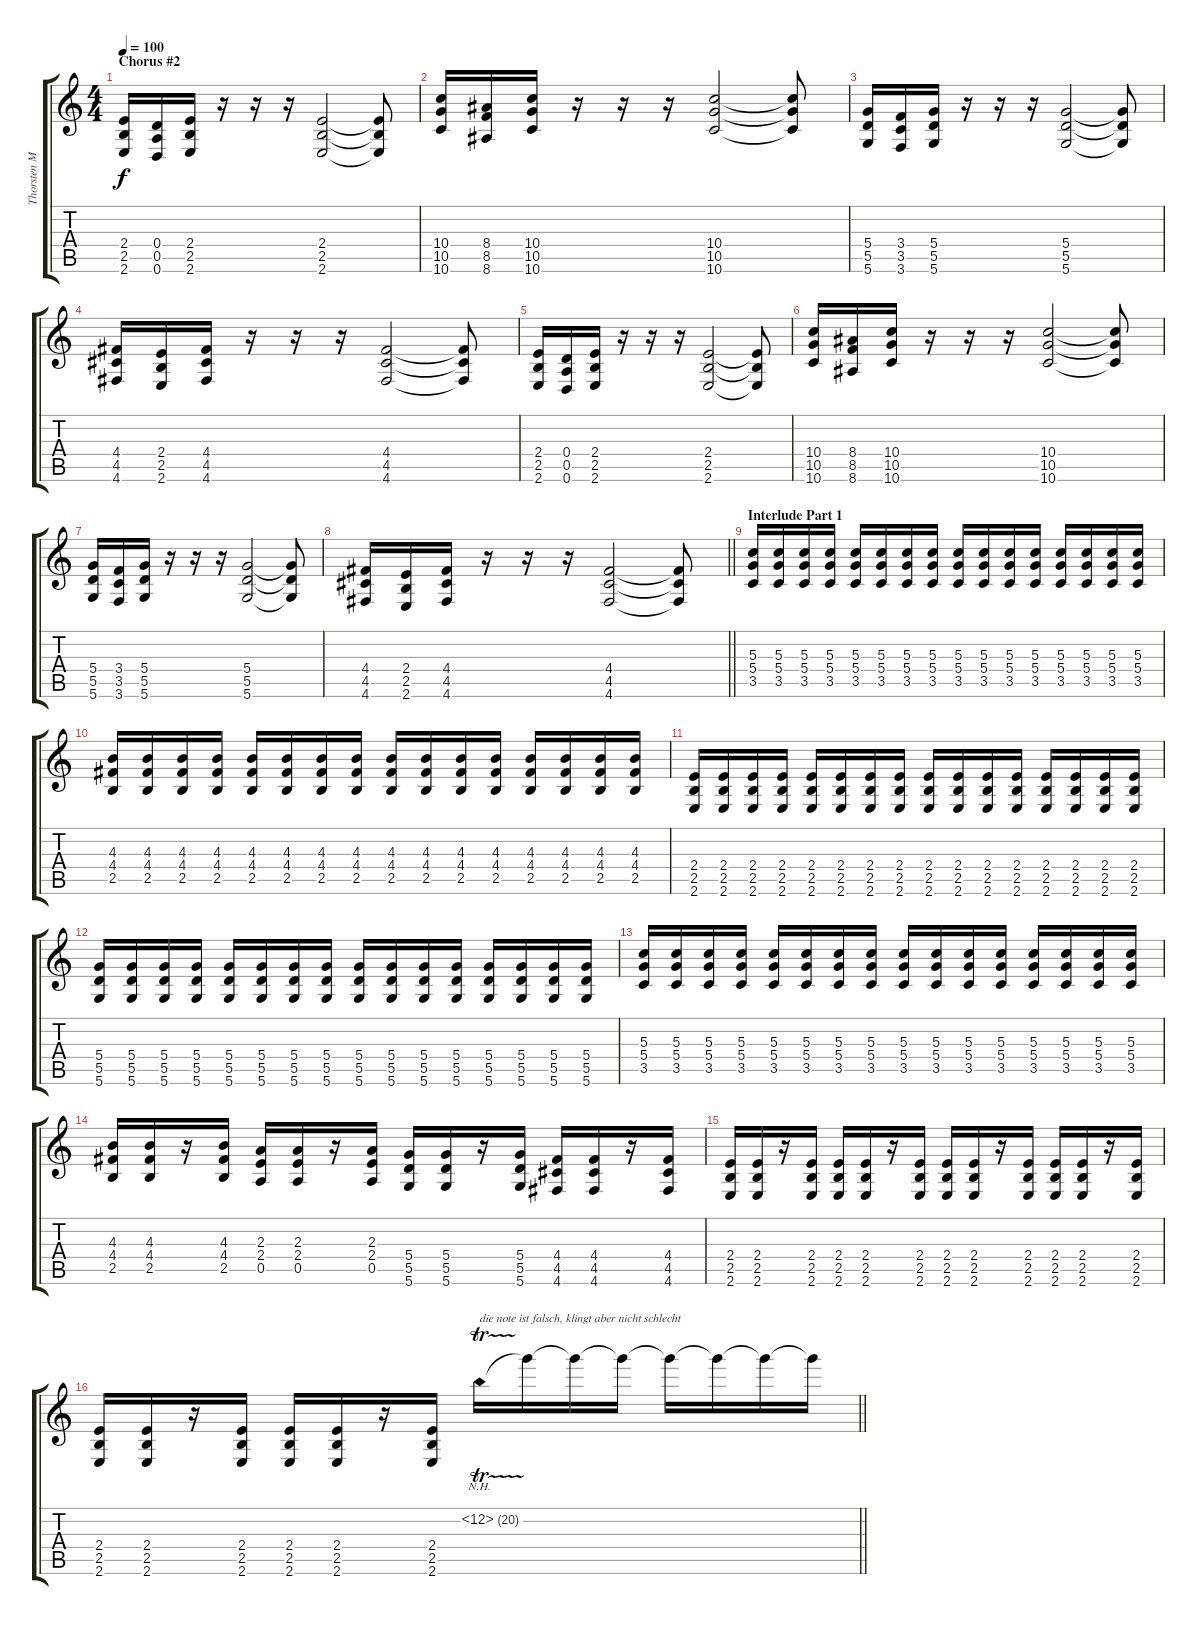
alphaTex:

\track ("Thorsten Mewes" "Thorsten M") {instrument distortionguitar}
\staff {score tabs}
\tuning (E4 B3 G3 D3 A2 D2) {hide}
\ts (4 4)
\section ("" "Chorus #2")
\tempo 100
\clef g2
\ks c
(2.4 2.5 2.6).16{dy f} (0.4 0.5 0.6).16 (2.4 2.5 2.6).16 r.16 r.16 r.16 (2.4 2.5 2.6).2 (2.4{t} 2.5{t} 2.6{t}).8 |
(10.4 10.5 10.6).16 (8.4 8.5 8.6).16 (10.4 10.5 10.6).16 r.16 r.16 r.16 (10.4 10.5 10.6).2 (10.4{t} 10.5{t} 10.6{t}).8 |
(5.4 5.5 5.6).16 (3.4 3.5 3.6).16 (5.4 5.5 5.6).16 r.16 r.16 r.16 (5.4 5.5 5.6).2 (5.4{t} 5.5{t} 5.6{t}).8 |
(4.4 4.5 4.6).16 (2.4 2.5 2.6).16 (4.4 4.5 4.6).16 r.16 r.16 r.16 (4.4 4.5 4.6).2 (4.4{t} 4.5{t} 4.6{t}).8 |
(2.4 2.5 2.6).16 (0.4 0.5 0.6).16 (2.4 2.5 2.6).16 r.16 r.16 r.16 (2.4 2.5 2.6).2 (2.4{t} 2.5{t} 2.6{t}).8 |
(10.4 10.5 10.6).16 (8.4 8.5 8.6).16 (10.4 10.5 10.6).16 r.16 r.16 r.16 (10.4 10.5 10.6).2 (10.4{t} 10.5{t} 10.6{t}).8 |
(5.4 5.5 5.6).16 (3.4 3.5 3.6).16 (5.4 5.5 5.6).16 r.16 r.16 r.16 (5.4 5.5 5.6).2 (5.4{t} 5.5{t} 5.6{t}).8 |
\barLineRight lightlight
(4.4 4.5 4.6).16 (2.4 2.5 2.6).16 (4.4 4.5 4.6).16 r.16 r.16 r.16 (4.4 4.5 4.6).2 (4.4{t} 4.5{t} 4.6{t}).8 |
\section ("" "Interlude Part 1")
(5.3 5.4 3.5).16 (5.3 5.4 3.5).16 (5.3 5.4 3.5).16 (5.3 5.4 3.5).16 (5.3 5.4 3.5).16 (5.3 5.4 3.5).16 (5.3 5.4 3.5).16 (5.3 5.4 3.5).16 (5.3 5.4 3.5).16 (5.3 5.4 3.5).16 (5.3 5.4 3.5).16 (5.3 5.4 3.5).16 (5.3 5.4 3.5).16 (5.3 5.4 3.5).16 (5.3 5.4 3.5).16 (5.3 5.4 3.5).16 |
(4.3 4.4 2.5).16 (4.3 4.4 2.5).16 (4.3 4.4 2.5).16 (4.3 4.4 2.5).16 (4.3 4.4 2.5).16 (4.3 4.4 2.5).16 (4.3 4.4 2.5).16 (4.3 4.4 2.5).16 (4.3 4.4 2.5).16 (4.3 4.4 2.5).16 (4.3 4.4 2.5).16 (4.3 4.4 2.5).16 (4.3 4.4 2.5).16 (4.3 4.4 2.5).16 (4.3 4.4 2.5).16 (4.3 4.4 2.5).16 |
(2.4 2.5 2.6).16 (2.4 2.5 2.6).16 (2.4 2.5 2.6).16 (2.4 2.5 2.6).16 (2.4 2.5 2.6).16 (2.4 2.5 2.6).16 (2.4 2.5 2.6).16 (2.4 2.5 2.6).16 (2.4 2.5 2.6).16 (2.4 2.5 2.6).16 (2.4 2.5 2.6).16 (2.4 2.5 2.6).16 (2.4 2.5 2.6).16 (2.4 2.5 2.6).16 (2.4 2.5 2.6).16 (2.4 2.5 2.6).16 |
(5.4 5.5 5.6).16 (5.4 5.5 5.6).16 (5.4 5.5 5.6).16 (5.4 5.5 5.6).16 (5.4 5.5 5.6).16 (5.4 5.5 5.6).16 (5.4 5.5 5.6).16 (5.4 5.5 5.6).16 (5.4 5.5 5.6).16 (5.4 5.5 5.6).16 (5.4 5.5 5.6).16 (5.4 5.5 5.6).16 (5.4 5.5 5.6).16 (5.4 5.5 5.6).16 (5.4 5.5 5.6).16 (5.4 5.5 5.6).16 |
(5.3 5.4 3.5).16 (5.3 5.4 3.5).16 (5.3 5.4 3.5).16 (5.3 5.4 3.5).16 (5.3 5.4 3.5).16 (5.3 5.4 3.5).16 (5.3 5.4 3.5).16 (5.3 5.4 3.5).16 (5.3 5.4 3.5).16 (5.3 5.4 3.5).16 (5.3 5.4 3.5).16 (5.3 5.4 3.5).16 (5.3 5.4 3.5).16 (5.3 5.4 3.5).16 (5.3 5.4 3.5).16 (5.3 5.4 3.5).16 |
(4.3 4.4 2.5).16 (4.3 4.4 2.5).16 r.16 (4.3 4.4 2.5).16 (2.3 2.4 0.5).16 (2.3 2.4 0.5).16 r.16 (2.3 2.4 0.5).16 (5.4 5.5 5.6).16 (5.4 5.5 5.6).16 r.16 (5.4 5.5 5.6).16 (4.4 4.5 4.6).16 (4.4 4.5 4.6).16 r.16 (4.4 4.5 4.6).16 |
(2.4 2.5 2.6).16 (2.4 2.5 2.6).16 r.16 (2.4 2.5 2.6).16 (2.4 2.5 2.6).16 (2.4 2.5 2.6).16 r.16 (2.4 2.5 2.6).16 (2.4 2.5 2.6).16 (2.4 2.5 2.6).16 r.16 (2.4 2.5 2.6).16 (2.4 2.5 2.6).16 (2.4 2.5 2.6).16 r.16 (2.4 2.5 2.6).16 |
\barLineRight lightlight
(2.4 2.5 2.6).16 (2.4 2.5 2.6).16 r.16 (2.4 2.5 2.6).16 (2.4 2.5 2.6).16 (2.4 2.5 2.6).16 r.16 (2.4 2.5 2.6).16 20.2{nh tr (20 64)}.16{txt "die note ist falsch, klingt aber nicht schlecht"} 20.2{t}.16 20.2{t}.16 20.2{t}.16 20.2{t}.16 20.2{t}.16 20.2{t}.16 20.2{t}.16
